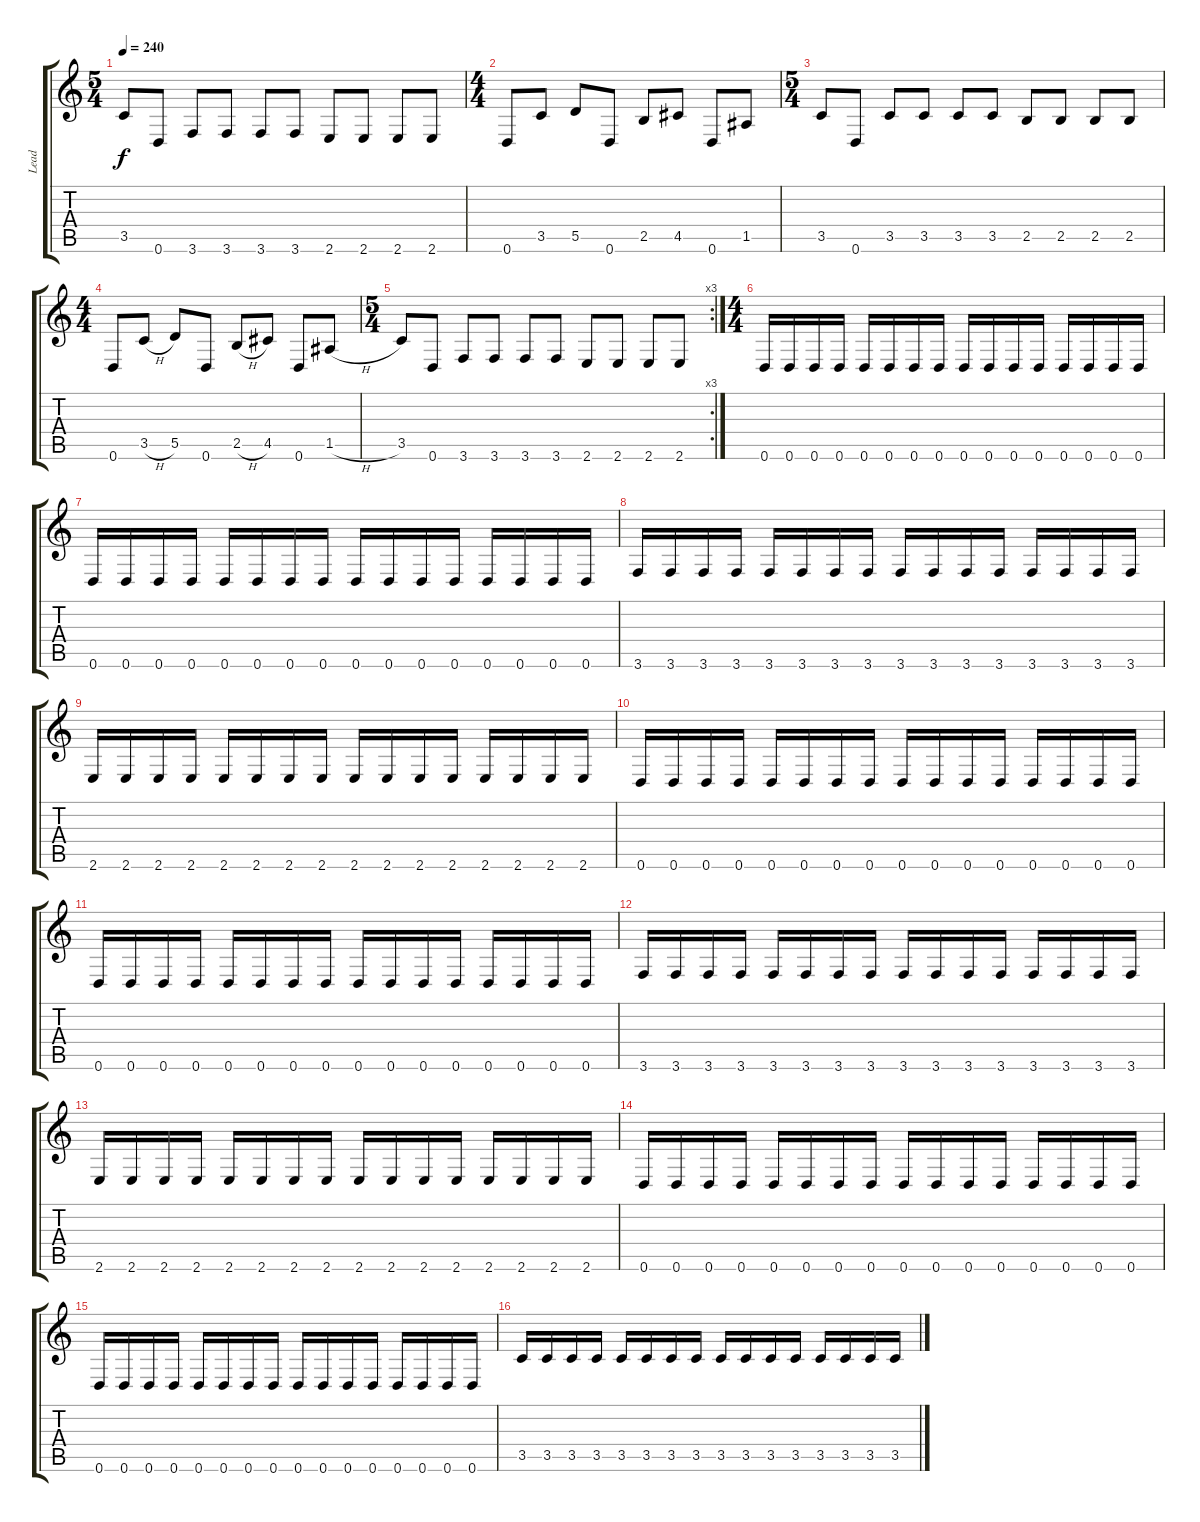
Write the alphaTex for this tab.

\track ("Lead" "Lead") {instrument overdrivenguitar}
\staff {score tabs}
\tuning (E4 B3 G3 D3 A2 D2) {hide}
\ts (5 4)
\tempo 240
\clef g2
\ks c
3.5.8{dy f} 0.6.8 3.6.8 3.6.8 3.6.8 3.6.8 2.6.8 2.6.8 2.6.8 2.6.8 |
\ts (4 4)
0.6.8 3.5.8 5.5.8 0.6.8 2.5.8 4.5.8 0.6.8 1.5.8 |
\ts (5 4)
3.5.8 0.6.8 3.5.8 3.5.8 3.5.8 3.5.8 2.5.8 2.5.8 2.5.8 2.5.8 |
\ts (4 4)
0.6.8 3.5{h}.8 5.5.8 0.6.8 2.5{h}.8 4.5.8 0.6.8 1.5{h}.8 |
\rc 3
\ts (5 4)
3.5.8 0.6.8 3.6.8 3.6.8 3.6.8 3.6.8 2.6.8 2.6.8 2.6.8 2.6.8 |
\ts (4 4)
0.6.16 0.6.16 0.6.16 0.6.16 0.6.16 0.6.16 0.6.16 0.6.16 0.6.16 0.6.16 0.6.16 0.6.16 0.6.16 0.6.16 0.6.16 0.6.16 |
0.6.16 0.6.16 0.6.16 0.6.16 0.6.16 0.6.16 0.6.16 0.6.16 0.6.16 0.6.16 0.6.16 0.6.16 0.6.16 0.6.16 0.6.16 0.6.16 |
3.6.16 3.6.16 3.6.16 3.6.16 3.6.16 3.6.16 3.6.16 3.6.16 3.6.16 3.6.16 3.6.16 3.6.16 3.6.16 3.6.16 3.6.16 3.6.16 |
2.6.16 2.6.16 2.6.16 2.6.16 2.6.16 2.6.16 2.6.16 2.6.16 2.6.16 2.6.16 2.6.16 2.6.16 2.6.16 2.6.16 2.6.16 2.6.16 |
0.6.16 0.6.16 0.6.16 0.6.16 0.6.16 0.6.16 0.6.16 0.6.16 0.6.16 0.6.16 0.6.16 0.6.16 0.6.16 0.6.16 0.6.16 0.6.16 |
0.6.16 0.6.16 0.6.16 0.6.16 0.6.16 0.6.16 0.6.16 0.6.16 0.6.16 0.6.16 0.6.16 0.6.16 0.6.16 0.6.16 0.6.16 0.6.16 |
3.6.16 3.6.16 3.6.16 3.6.16 3.6.16 3.6.16 3.6.16 3.6.16 3.6.16 3.6.16 3.6.16 3.6.16 3.6.16 3.6.16 3.6.16 3.6.16 |
2.6.16 2.6.16 2.6.16 2.6.16 2.6.16 2.6.16 2.6.16 2.6.16 2.6.16 2.6.16 2.6.16 2.6.16 2.6.16 2.6.16 2.6.16 2.6.16 |
0.6.16 0.6.16 0.6.16 0.6.16 0.6.16 0.6.16 0.6.16 0.6.16 0.6.16 0.6.16 0.6.16 0.6.16 0.6.16 0.6.16 0.6.16 0.6.16 |
0.6.16 0.6.16 0.6.16 0.6.16 0.6.16 0.6.16 0.6.16 0.6.16 0.6.16 0.6.16 0.6.16 0.6.16 0.6.16 0.6.16 0.6.16 0.6.16 |
3.5.16 3.5.16 3.5.16 3.5.16 3.5.16 3.5.16 3.5.16 3.5.16 3.5.16 3.5.16 3.5.16 3.5.16 3.5.16 3.5.16 3.5.16 3.5.16
